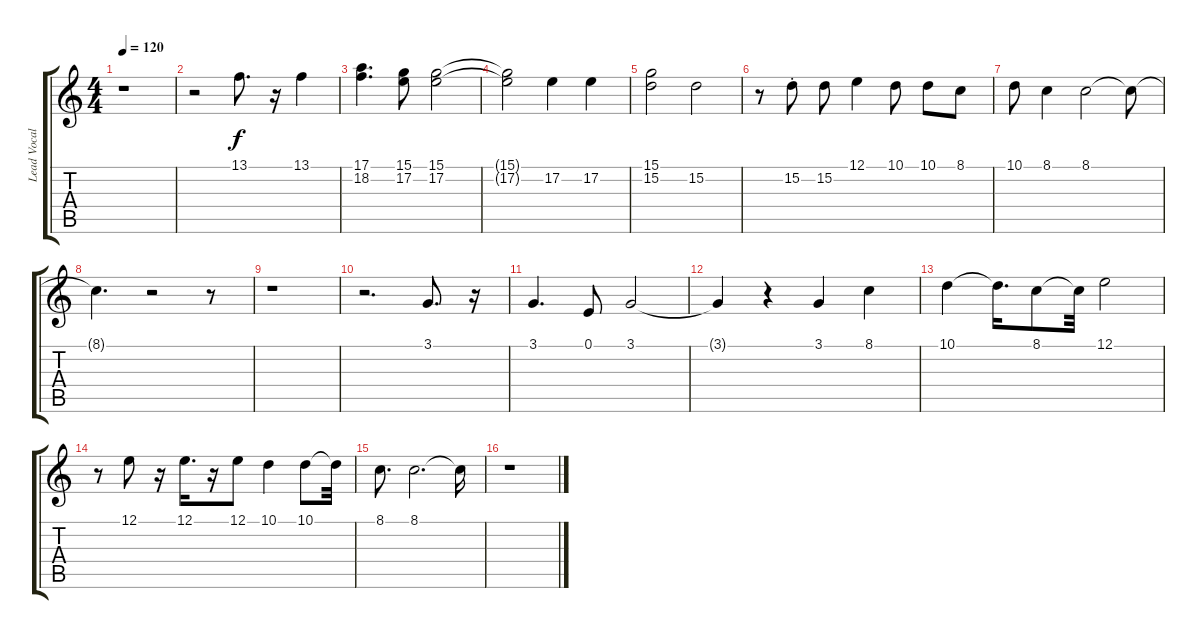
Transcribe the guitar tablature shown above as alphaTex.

\track ("Lead Vocal" "Lead Vocal") {instrument lead2sawtooth}
\staff {score tabs}
\tuning (E4 B3 G3 D3 A2 E2) {hide}
\ts (4 4)
\tempo 120
\clef g2
\ks c
r.1{dy f} |
r.2 13.1.8{d} r.16 13.1.4 |
(17.1 18.2).4{d} (15.1 17.2).8 (15.1 17.2).2 |
(15.1{t} 17.2{t}).2 17.2.4 17.2.4 |
(15.1 15.2).2 15.2.2 |
r.8 15.2{st}.8 15.2.8 12.1.4 10.1.8 10.1.8 8.1.8 |
10.1.8 8.1.4 8.1.2 8.1{t}.8 |
8.1{t}.4{d} r.2 r.8 |
r.1 |
r.2{d} 3.1.8{d} r.16 |
3.1.4{d} 0.1.8 3.1.2 |
3.1{t}.4 r.4 3.1.4 8.1.4 |
10.1.4 10.1{t}.16{d} 8.1.8 8.1{t}.32 12.1.2 |
r.8 12.1.8 r.16 12.1.16{d} r.16 12.1.8 10.1.4 10.1.8 10.1{t}.32 |
8.1.8{d} 8.1.2{d} 8.1{t}.16 |
r.1
